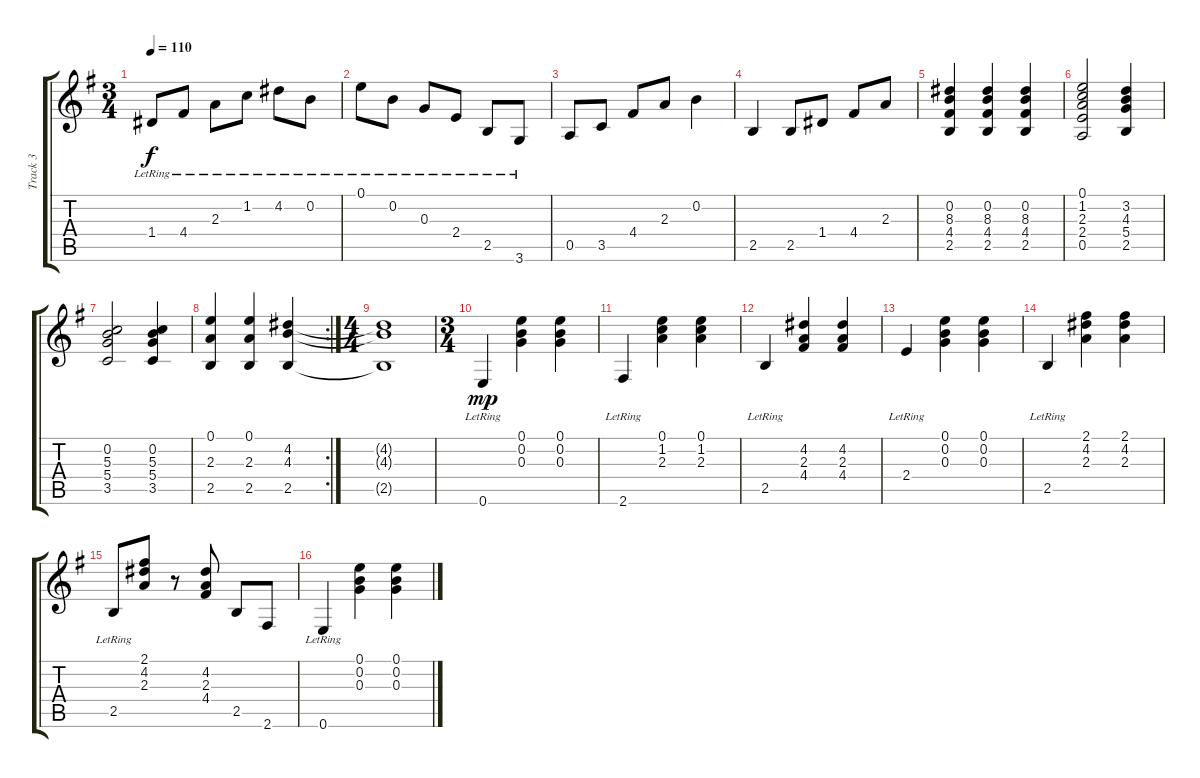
\track ("Track 3" "Track 3") {instrument acousticguitarnylon}
\staff {score tabs}
\tuning (E4 B3 G3 D3 A2 E2) {hide}
\ts (3 4)
\tempo 110
\clef g2
\ks eminor
1.4{lr}.8{dy f} 4.4{lr}.8 2.3{lr}.8 1.2{lr}.8 4.2{lr}.8 0.2{lr}.8 |
0.1{lr}.8 0.2{lr}.8 0.3{lr}.8 2.4{lr}.8 2.5{lr}.8 3.6{lr}.8 |
0.5.8 3.5.8 4.4.8 2.3.8 0.2.4 |
2.5.4 2.5.8 1.4.8 4.4.8 2.3.8 |
(0.2 8.3 4.4 2.5).4 (0.2 8.3 4.4 2.5).4 (0.2 8.3 4.4 2.5).4 |
(0.1 1.2 2.3 2.4 0.5).2 (3.2 4.3 5.4 2.5).4 |
(0.2 5.3 5.4 3.5).2 (0.2 5.3 5.4 3.5).4 |
\rc 2
(0.1 2.3 2.5).4 (0.1 2.3 2.5).4 (4.2 4.3 2.5).4 |
\ts (4 4)
(4.2{t} 4.3{t} 2.5{t}).1 |
\ts (3 4)
0.6{lr}.4{dy mp} (0.1 0.2 0.3).4 (0.1 0.2 0.3).4 |
2.6{lr}.4 (0.1 1.2 2.3).4 (0.1 1.2 2.3).4 |
2.5{lr}.4 (4.2 2.3 4.4).4 (4.2 2.3 4.4).4 |
2.4{lr}.4 (0.1 0.2 0.3).4 (0.1 0.2 0.3).4 |
2.5{lr}.4 (2.1 4.2 2.3).4 (2.1 4.2 2.3).4 |
2.5{lr}.8 (2.1 4.2 2.3).8 r.8 (4.2 2.3 4.4).8 2.5.8 2.6.8 |
0.6{lr}.4 (0.1 0.2 0.3).4 (0.1 0.2 0.3).4
